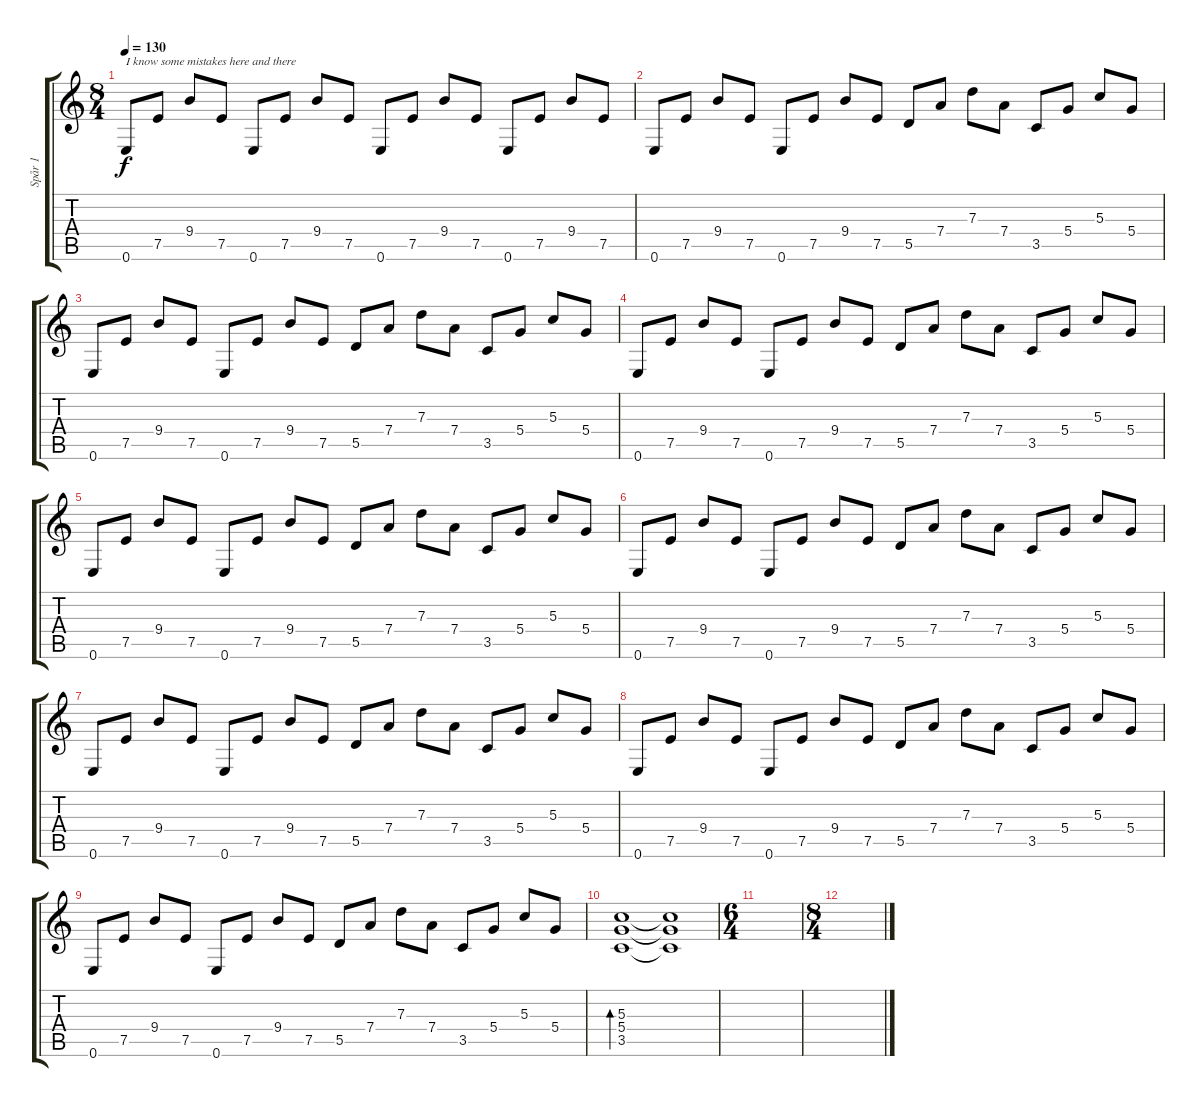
\track ("Spår 1" "Spår 1") {instrument acousticguitarnylon}
\staff {score tabs}
\tuning (E4 B3 G3 D3 A2 E2) {hide}
\ts (8 4)
\tempo 130
\clef g2
\ks c
0.6.8{txt "I know some mistakes here and there" dy f instrument acousticguitarnylon} 7.5.8 9.4.8 7.5.8 0.6.8 7.5.8 9.4.8 7.5.8 0.6.8 7.5.8 9.4.8 7.5.8 0.6.8 7.5.8 9.4.8 7.5.8 |
0.6.8 7.5.8 9.4.8 7.5.8 0.6.8 7.5.8 9.4.8 7.5.8 5.5.8 7.4.8 7.3.8 7.4.8 3.5.8 5.4.8 5.3.8 5.4.8 |
0.6.8 7.5.8 9.4.8 7.5.8 0.6.8 7.5.8 9.4.8 7.5.8 5.5.8 7.4.8 7.3.8 7.4.8 3.5.8 5.4.8 5.3.8 5.4.8 |
0.6.8 7.5.8 9.4.8 7.5.8 0.6.8 7.5.8 9.4.8 7.5.8 5.5.8 7.4.8 7.3.8 7.4.8 3.5.8 5.4.8 5.3.8 5.4.8 |
0.6.8 7.5.8 9.4.8 7.5.8 0.6.8 7.5.8 9.4.8 7.5.8 5.5.8 7.4.8 7.3.8 7.4.8 3.5.8 5.4.8 5.3.8 5.4.8 |
0.6.8 7.5.8 9.4.8 7.5.8 0.6.8 7.5.8 9.4.8 7.5.8 5.5.8 7.4.8 7.3.8 7.4.8 3.5.8 5.4.8 5.3.8 5.4.8 |
0.6.8 7.5.8 9.4.8 7.5.8 0.6.8 7.5.8 9.4.8 7.5.8 5.5.8 7.4.8 7.3.8 7.4.8 3.5.8 5.4.8 5.3.8 5.4.8 |
0.6.8 7.5.8 9.4.8 7.5.8 0.6.8 7.5.8 9.4.8 7.5.8 5.5.8 7.4.8 7.3.8 7.4.8 3.5.8 5.4.8 5.3.8 5.4.8 |
0.6.8 7.5.8 9.4.8 7.5.8 0.6.8 7.5.8 9.4.8 7.5.8 5.5.8 7.4.8 7.3.8 7.4.8 3.5.8 5.4.8 5.3.8 5.4.8 |
(5.3 5.4 3.5).1{bd 240} (5.3{t} 5.4{t} 3.5{t}).1 |
\ts (6 4)
|
\ts (8 4)
